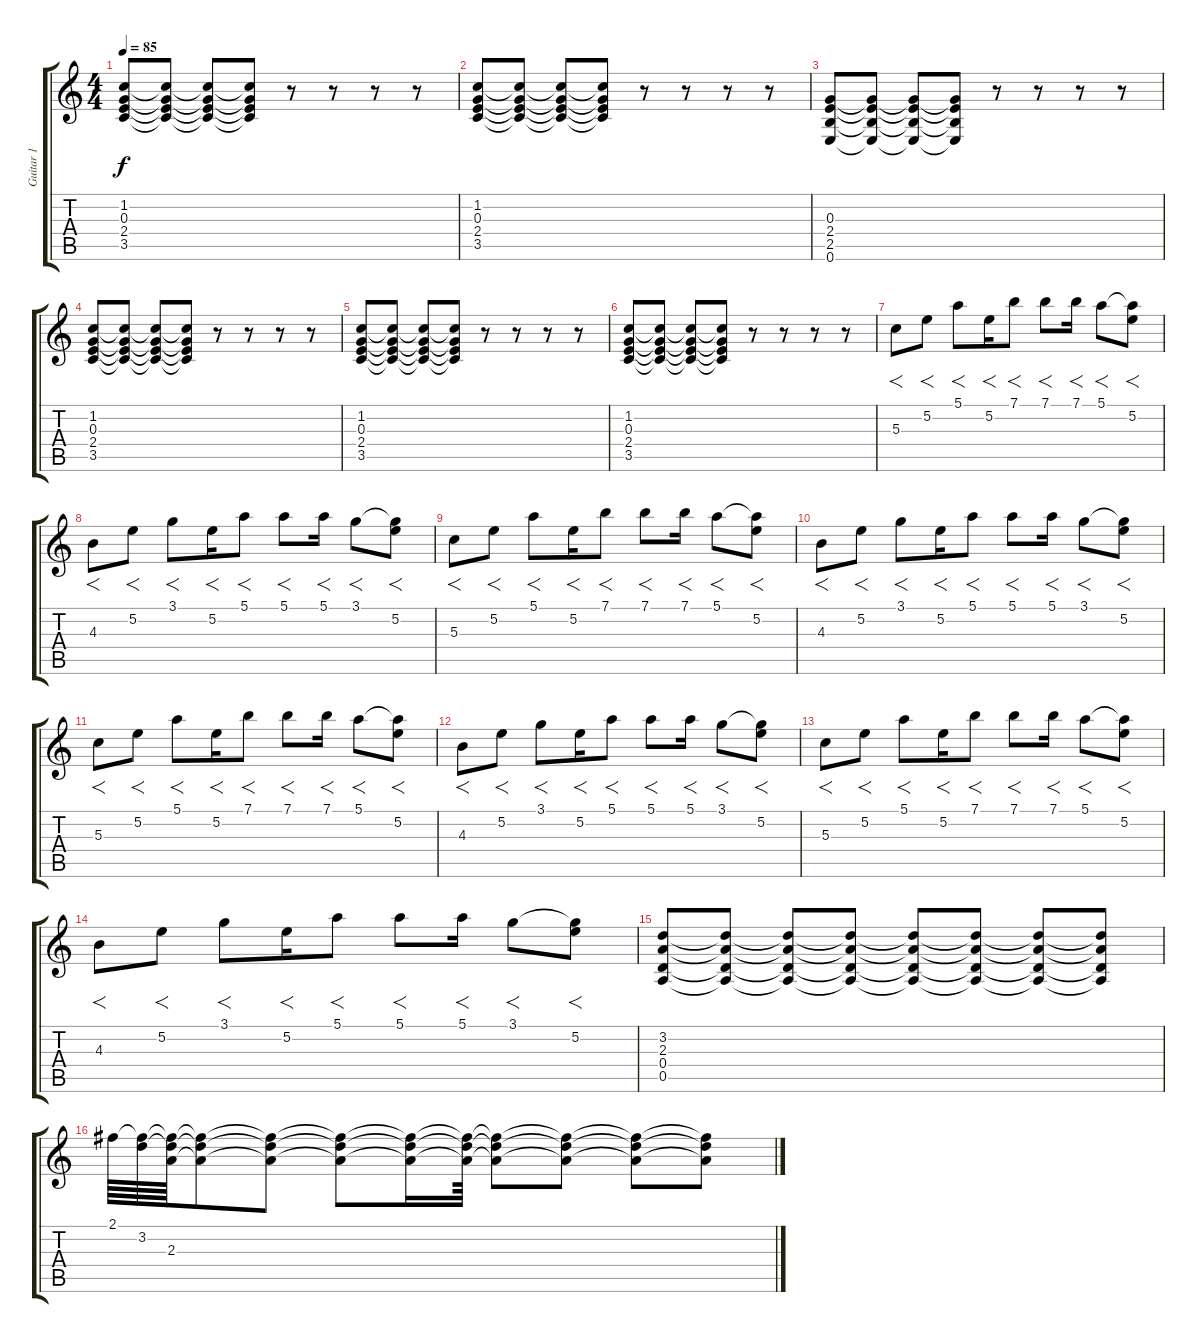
\track ("Guitar 1" "Guitar 1") {instrument electricguitarjazz}
\staff {score tabs}
\tuning (E4 B3 G3 D3 A2 E2) {hide}
\ts (4 4)
\tempo 85
\clef g2
\ks c
(1.2 0.3 2.4 3.5).8{dy f} (1.2{t} 0.3{t} 2.4{t} 3.5{t}).8 (1.2{t} 0.3{t} 2.4{t} 3.5{t}).8 (1.2{t} 0.3{t} 2.4{t} 3.5{t}).8 r.8 r.8 r.8 r.8 |
(1.2 0.3 2.4 3.5).8 (1.2{t} 0.3{t} 2.4{t} 3.5{t}).8 (1.2{t} 0.3{t} 2.4{t} 3.5{t}).8 (1.2{t} 0.3{t} 2.4{t} 3.5{t}).8 r.8 r.8 r.8 r.8 |
(0.3 2.4 2.5 0.6).8 (0.3{t} 2.4{t} 2.5{t} 0.6{t}).8 (0.3{t} 2.4{t} 2.5{t} 0.6{t}).8 (0.3{t} 2.4{t} 2.5{t} 0.6{t}).8 r.8 r.8 r.8 r.8 |
(1.2 0.3 2.4 3.5).8 (1.2{t} 0.3{t} 2.4{t} 3.5{t}).8 (1.2{t} 0.3{t} 2.4{t} 3.5{t}).8 (1.2{t} 0.3{t} 2.4{t} 3.5{t}).8 r.8 r.8 r.8 r.8 |
(1.2 0.3 2.4 3.5).8 (1.2{t} 0.3{t} 2.4{t} 3.5{t}).8 (1.2{t} 0.3{t} 2.4{t} 3.5{t}).8 (1.2{t} 0.3{t} 2.4{t} 3.5{t}).8 r.8 r.8 r.8 r.8 |
(1.2 0.3 2.4 3.5).8 (1.2{t} 0.3{t} 2.4{t} 3.5{t}).8 (1.2{t} 0.3{t} 2.4{t} 3.5{t}).8 (1.2{t} 0.3{t} 2.4{t} 3.5{t}).8 r.8 r.8 r.8 r.8 |
5.3.8{f volume 16 instrument electricguitarjazz} 5.2.8{f} 5.1.8{f} 5.2.16{f} 7.1.8{f} 7.1.8{f} 7.1.16{f} 5.1.8{f} (5.1{t} 5.2).8{f} |
4.3.8{f} 5.2.8{f} 3.1.8{f} 5.2.16{f} 5.1.8{f} 5.1.8{f} 5.1.16{f} 3.1.8{f} (3.1{t} 5.2).8{f} |
5.3.8{f} 5.2.8{f} 5.1.8{f} 5.2.16{f} 7.1.8{f} 7.1.8{f} 7.1.16{f} 5.1.8{f} (5.1{t} 5.2).8{f} |
4.3.8{f} 5.2.8{f} 3.1.8{f} 5.2.16{f} 5.1.8{f} 5.1.8{f} 5.1.16{f} 3.1.8{f} (3.1{t} 5.2).8{f} |
5.3.8{f} 5.2.8{f} 5.1.8{f} 5.2.16{f} 7.1.8{f} 7.1.8{f} 7.1.16{f} 5.1.8{f} (5.1{t} 5.2).8{f} |
4.3.8{f} 5.2.8{f} 3.1.8{f} 5.2.16{f} 5.1.8{f} 5.1.8{f} 5.1.16{f} 3.1.8{f} (3.1{t} 5.2).8{f} |
5.3.8{f} 5.2.8{f} 5.1.8{f} 5.2.16{f} 7.1.8{f} 7.1.8{f} 7.1.16{f} 5.1.8{f} (5.1{t} 5.2).8{f} |
4.3.8{f} 5.2.8{f} 3.1.8{f} 5.2.16{f} 5.1.8{f} 5.1.8{f} 5.1.16{f} 3.1.8{f} (3.1{t} 5.2).8{f} |
(3.2 2.3 0.4 0.5).8{volume 9 instrument distortionguitar} (3.2{t} 2.3{t} 0.4{t} 0.5{t}).8 (3.2{t} 2.3{t} 0.4{t} 0.5{t}).8 (3.2{t} 2.3{t} 0.4{t} 0.5{t}).8 (3.2{t} 2.3{t} 0.4{t} 0.5{t}).8 (3.2{t} 2.3{t} 0.4{t} 0.5{t}).8 (3.2{t} 2.3{t} 0.4{t} 0.5{t}).8 (3.2{t} 2.3{t} 0.4{t} 0.5{t}).8 |
2.1.64 (2.1{t} 3.2).64 (2.1{t} 3.2{t} 2.3).64 (2.1{t} 3.2{t} 2.3{t}).8 (2.1{t} 3.2{t} 2.3{t}).8 (2.1{t} 3.2{t} 2.3{t}).8 (2.1{t} 3.2{t} 2.3{t}).16 (2.1{t} 3.2{t} 2.3{t}).64 (2.1{t} 3.2{t} 2.3{t}).8 (2.1{t} 3.2{t} 2.3{t}).8 (2.1{t} 3.2{t} 2.3{t}).8 (2.1{t} 3.2{t} 2.3{t}).8
